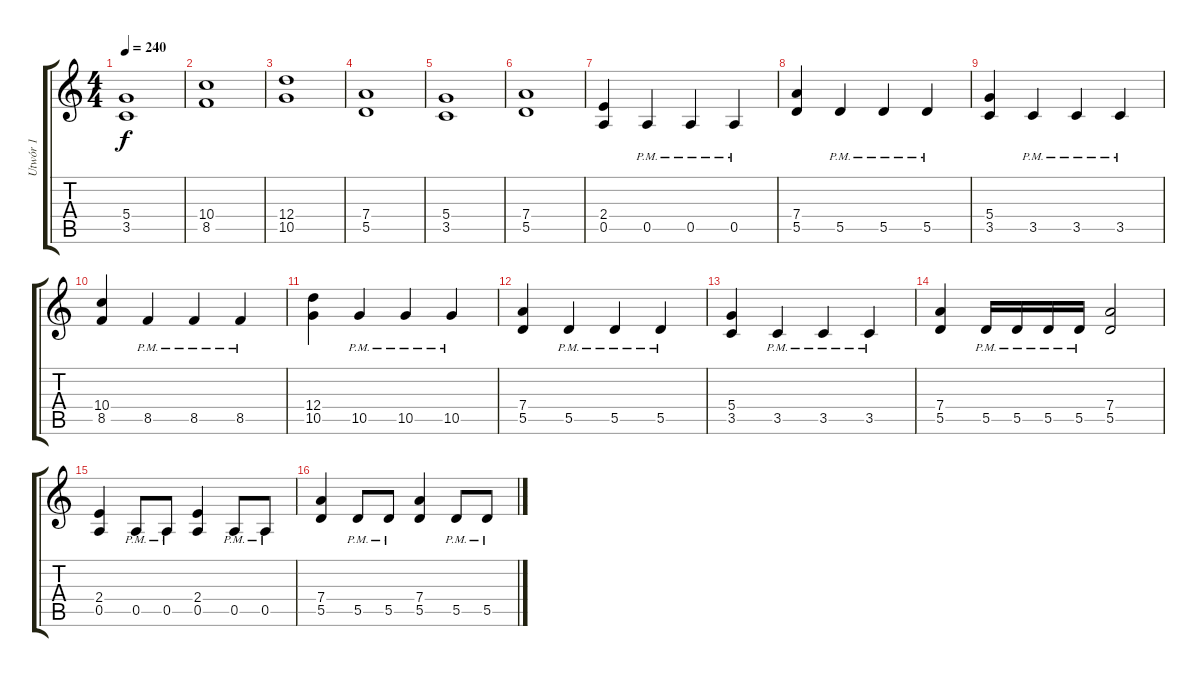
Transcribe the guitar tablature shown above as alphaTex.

\track ("Utwór 1" "Utwór 1") {instrument distortionguitar}
\staff {score tabs}
\tuning (E4 B3 G3 D3 A2 E2) {hide}
\ts (4 4)
\tempo 240
\clef g2
\ks c
(5.4 3.5).1{dy f} |
(10.4 8.5).1 |
(12.4 10.5).1 |
(7.4 5.5).1 |
(5.4 3.5).1 |
(7.4 5.5).1 |
(2.4 0.5).4 0.5{pm}.4 0.5{pm}.4 0.5{pm}.4 |
(7.4 5.5).4 5.5{pm}.4 5.5{pm}.4 5.5{pm}.4 |
(5.4 3.5).4 3.5{pm}.4 3.5{pm}.4 3.5{pm}.4 |
(10.4 8.5).4 8.5{pm}.4 8.5{pm}.4 8.5{pm}.4 |
(12.4 10.5).4 10.5{pm}.4 10.5{pm}.4 10.5{pm}.4 |
(7.4 5.5).4 5.5{pm}.4 5.5{pm}.4 5.5{pm}.4 |
(5.4 3.5).4 3.5{pm}.4 3.5{pm}.4 3.5{pm}.4 |
(7.4 5.5).4 5.5{pm}.16 5.5{pm}.16 5.5{pm}.16 5.5{pm}.16 (7.4 5.5).2 |
(2.4 0.5).4 0.5{pm}.8 0.5{pm}.8 (2.4 0.5).4 0.5{pm}.8 0.5{pm}.8 |
(7.4 5.5).4 5.5{pm}.8 5.5{pm}.8 (7.4 5.5).4 5.5{pm}.8 5.5{pm}.8
